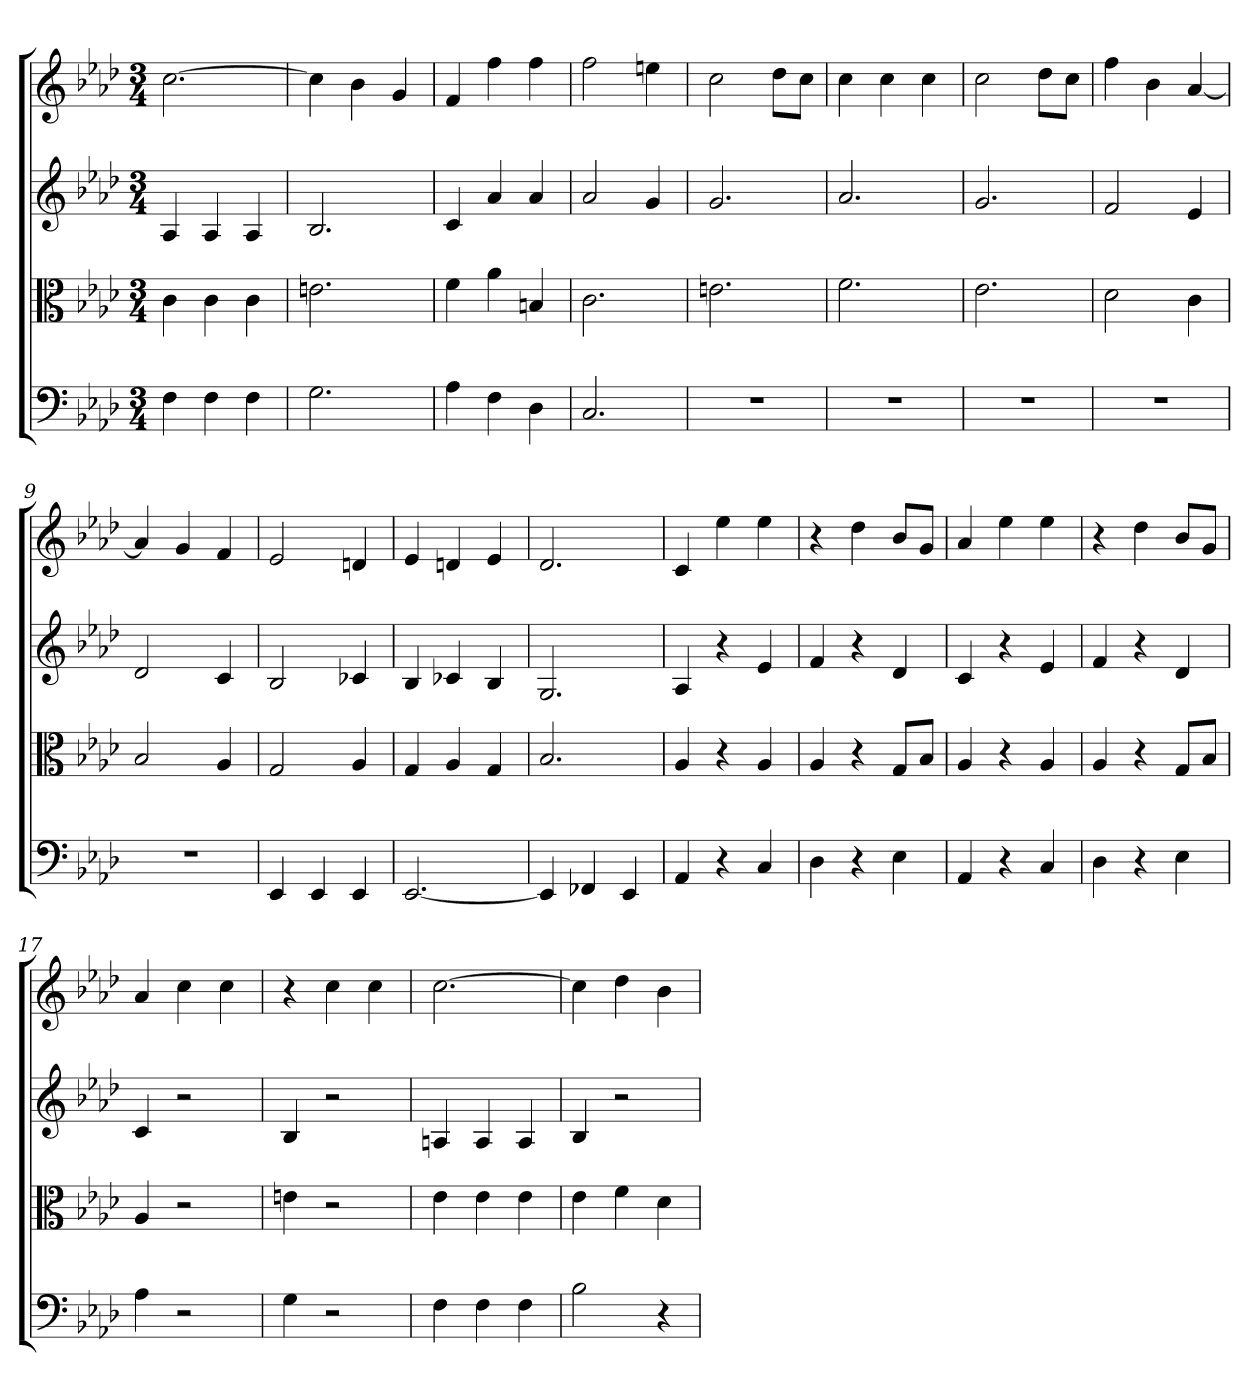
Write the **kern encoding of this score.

**kern	**kern	**kern	**kern
*part4	*part3	*part2	*part1
*staff4	*staff3	*staff2	*staff1
*clefF4	*clefC3	*	*
*k[b-e-a-d-]	*k[b-e-a-d-]	*k[b-e-a-d-]	*k[b-e-a-d-]
*f:	*f:	*f:	*f:
*M3/4	*M3/4	*M3/4	*M3/4
=	=	=	=
4F	4c	4A-	[2.cc
4F	4c	4A-	.
4F	4c	4A-	.
=2	=2	=2	=2
2.G	2.en	2.B-	4cc]
.	.	.	4b-
.	.	.	4g
=3	=3	=3	=3
4A-	4f	4c	4f
4F	4a-	4a-	4ff
4D-	4Bn	4a-	4ff
=4	=4	=4	=4
2.C	2.c	2a-	2ff
.	.	4g	4een
=5	=5	=5	=5
2.r	2.en	2.g	2cc
.	.	.	8dd-L
.	.	.	8ccJ
=6	=6	=6	=6
2.r	2.f	2.a-	4cc
.	.	.	4cc
.	.	.	4cc
=7	=7	=7	=7
2.r	2.e-	2.g	2cc
.	.	.	8dd-L
.	.	.	8ccJ
=8	=8	=8	=8
2.r	2d-	2f	4ff
.	.	.	4b-
.	4c	4e-	[4a-
=9	=9	=9	=9
2.r	2B-	2d-	4a-]
.	.	.	4g
.	4A-	4c	4f
=10	=10	=10	=10
4EE-	2G	2B-	2e-
4EE-	.	.	.
4EE-	4A-	4c-X	4dn
=11	=11	=11	=11
[2.EE-	4G	4B-	4e-
.	4A-	4c-X	4dn
.	4G	4B-	4e-
=12	=12	=12	=12
4EE-]	2.B-	2.G	2.d-
4FF-X	.	.	.
4EE-	.	.	.
=13	=13	=13	=13
4AA-	4A-	4A-	4c
4r	4r	4r	4ee-
4C	4A-	4e-	4ee-
=14	=14	=14	=14
4D-	4A-	4f	4r
4r	4r	4r	4dd-
4E-	8G/L	4d-	8b-L
.	8B-/J	.	8gJ
=15	=15	=15	=15
4AA-	4A-	4c	4a-
4r	4r	4r	4ee-
4C	4A-	4e-	4ee-
=16	=16	=16	=16
4D-	4A-	4f	4r
4r	4r	4r	4dd-
4E-	8G/L	4d-	8b-L
.	8B-/J	.	8gJ
=17	=17	=17	=17
4A-	4A-	4c	4a-
2r	2r	2r	4cc
.	.	.	4cc
=18	=18	=18	=18
4G	4en	4B-	4r
2r	2r	2r	4cc
.	.	.	4cc
=19	=19	=19	=19
4F	4e-	4An	[2.cc
4F	4e-	4A	.
4F	4e-	4A	.
=20	=20	=20	=20
2B-	4e-	4B-	4cc]
.	4f	2r	4dd-
4r	4d-	.	4b-
=	=	=	=
*-	*-	*-	*-
